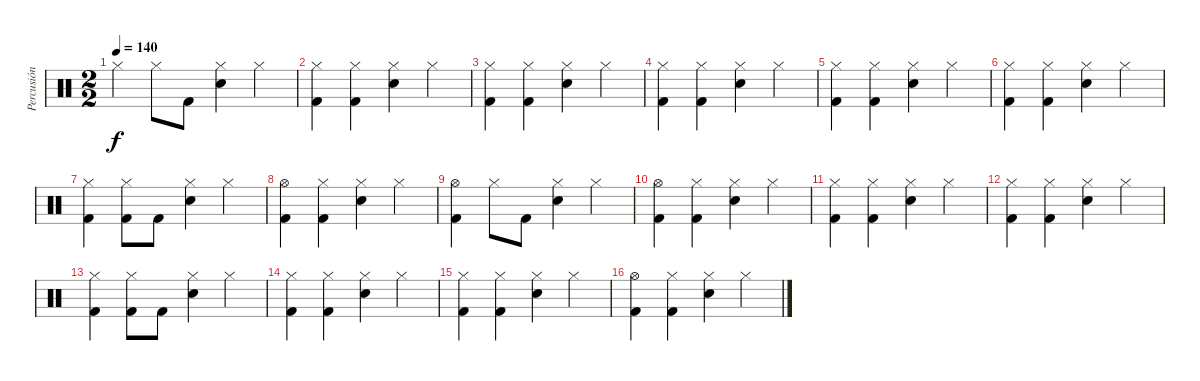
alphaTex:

\track ("Percusión" "Percusión") {instrument percussion}
\staff {score}
\articulation defaults
\ts (2 2)
\tempo 140
\clef neutral
\ks c "Hi-Hat (closed)".4{dy f} "Hi-Hat (closed)".8 "Kick (hit) 2".8
("Snare (hit) 2" "Hi-Hat (closed)").4 "Hi-Hat (closed)".4 |
("Hi-Hat (closed)" "Kick (hit) 2").4 ("Hi-Hat (closed)" "Kick (hit) 2").4 ("Hi-Hat (closed)" "Snare (hit) 2").4 "Hi-Hat (closed)".4 |
("Hi-Hat (closed)" "Kick (hit) 2").4 ("Hi-Hat (closed)" "Kick (hit) 2").4 ("Hi-Hat (closed)" "Snare (hit) 2").4 "Hi-Hat (closed)".4 |
("Hi-Hat (closed)" "Kick (hit) 2").4 ("Hi-Hat (closed)" "Kick (hit) 2").4 ("Hi-Hat (closed)" "Snare (hit) 2").4 "Hi-Hat (closed)".4 |
("Hi-Hat (closed)" "Kick (hit) 2").4 ("Hi-Hat (closed)" "Kick (hit) 2").4 ("Hi-Hat (closed)" "Snare (hit) 2").4 "Hi-Hat (closed)".4 |
("Hi-Hat (closed)" "Kick (hit) 2").4 ("Hi-Hat (closed)" "Kick (hit) 2").4 ("Hi-Hat (closed)" "Snare (hit) 2").4 "Hi-Hat (closed)".4 |
("Hi-Hat (closed)" "Kick (hit) 2").4 ("Hi-Hat (closed)" "Kick (hit) 2").8 "Kick (hit) 2".8 ("Hi-Hat (closed)" "Snare (hit) 2").4 "Hi-Hat (closed)".4 |
("Hi-Hat (open)" "Kick (hit) 2").4 ("Hi-Hat (closed)" "Kick (hit) 2").4 ("Hi-Hat (closed)" "Snare (hit) 2").4 "Hi-Hat (closed)".4 |
("Hi-Hat (open)" "Kick (hit) 2").4 "Hi-Hat (closed)".8 "Kick (hit) 2".8 ("Snare (hit) 2" "Hi-Hat (closed)").4 "Hi-Hat (closed)".4 |
("Hi-Hat (open)" "Kick (hit) 2").4 ("Kick (hit) 2" "Hi-Hat (closed)").4 ("Snare (hit) 2" "Hi-Hat (closed)").4 "Hi-Hat (closed)".4 |
("Hi-Hat (closed)" "Kick (hit) 2").4 ("Hi-Hat (closed)" "Kick (hit) 2").4 ("Hi-Hat (closed)" "Snare (hit) 2").4 "Hi-Hat (closed)".4 |
("Hi-Hat (closed)" "Kick (hit) 2").4 ("Hi-Hat (closed)" "Kick (hit) 2").4 ("Hi-Hat (closed)" "Snare (hit) 2").4 "Hi-Hat (closed)".4 |
("Hi-Hat (closed)" "Kick (hit) 2").4 ("Hi-Hat (closed)" "Kick (hit) 2").8 "Kick (hit) 2".8 ("Hi-Hat (closed)" "Snare (hit) 2").4 "Hi-Hat (closed)".4 |
("Hi-Hat (closed)" "Kick (hit) 2").4 ("Hi-Hat (closed)" "Kick (hit) 2").4 ("Hi-Hat (closed)" "Snare (hit) 2").4 "Hi-Hat (closed)".4 |
("Hi-Hat (closed)" "Kick (hit) 2").4 ("Hi-Hat (closed)" "Kick (hit) 2").4 ("Hi-Hat (closed)" "Snare (hit) 2").4 "Hi-Hat (closed)".4 |
("Hi-Hat (open)" "Kick (hit) 2").4 ("Kick (hit) 2" "Hi-Hat (closed)").4 ("Snare (hit) 2" "Hi-Hat (closed)").4 "Hi-Hat (closed)".4
